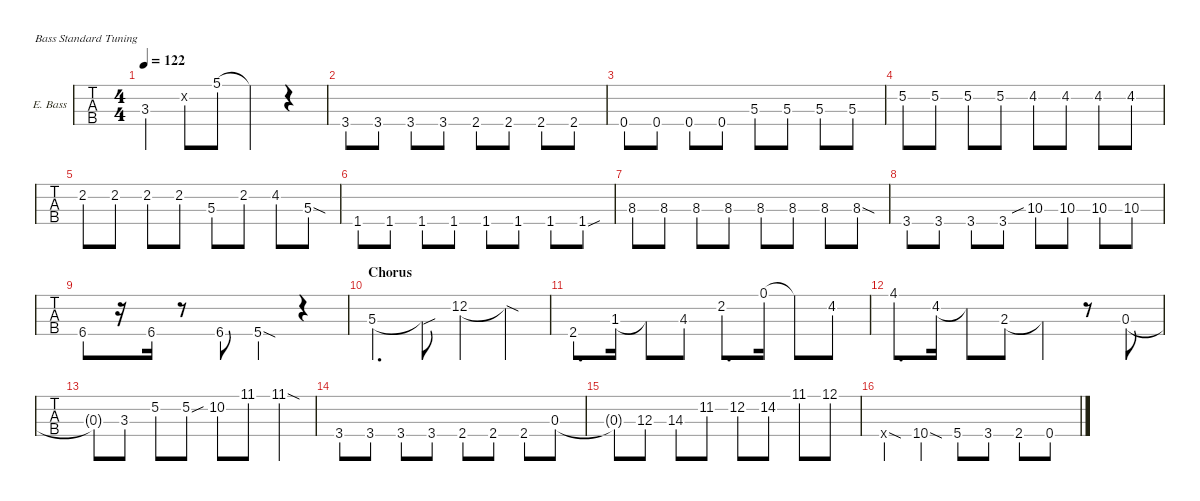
\defaultSystemsLayout 4
\hideDynamics
\bracketExtendMode nobrackets
\firstSystemTrackNameOrientation horizontal
\track ("Ele. Bass" "E. Bass") {defaultSystemsLayout 4 instrument electricbassfinger}
\staff {tabs}
\tuning (G2 D2 A1 E1)
\ts (4 4)
\tempo 122
\clef f4
\scale
0.236251
\ks d
3.3{t acc forcenatural}.4{dy f} 5.2{x acc forcenatural}.8 5.1{acc forcenatural}.8 5.1{t acc forcenatural}.4 r.4 |
\scale
0.291251 3.4{acc forcenatural}.8 3.4{acc forcenatural}.8 3.4{acc forcenatural}.8 3.4{acc forcenatural}.8 2.4{acc #}.8 2.4{acc #}.8 2.4{acc #}.8 2.4{acc #}.8 |
\scale
0.23625 0.4{acc forcenatural}.8 0.4{acc forcenatural}.8 0.4{acc forcenatural}.8 0.4{acc forcenatural}.8 5.3{acc forcenatural}.8 5.3{acc forcenatural}.8 5.3{acc forcenatural}.8 5.3{acc forcenatural}.8 |
\scale
0.23625 5.2{acc forcenatural}.8 5.2{acc forcenatural}.8 5.2{acc forcenatural}.8 5.2{acc forcenatural}.8 4.2{acc #}.8 4.2{acc #}.8 4.2{acc #}.8 4.2{acc #}.8 |
\scale
0.23625 2.2{acc forcenatural}.8 2.2{acc forcenatural}.8 2.2{acc forcenatural}.8 2.2{acc forcenatural}.8 5.3{acc forcenatural}.8 2.2{acc forcenatural}.8 4.2{acc #}.8 5.3{sod acc forcenatural}.8 |
\scale
0.291251 1.4{acc forcenatural}.8 1.4{acc forcenatural}.8 1.4{acc forcenatural}.8 1.4{acc forcenatural}.8 1.4{acc forcenatural}.8 1.4{acc forcenatural}.8 1.4{acc forcenatural}.8 1.4{sou acc forcenatural}.8 |
\scale
0.236249 8.3{acc forcenatural}.8 8.3{acc forcenatural}.8 8.3{acc forcenatural}.8 8.3{acc forcenatural}.8 8.3{acc forcenatural}.8 8.3{acc forcenatural}.8 8.3{acc forcenatural}.8 8.3{sod acc forcenatural}.8 |
\scale
0.23625 3.4{acc forcenatural}.8 3.4{acc forcenatural}.8 3.4{acc forcenatural}.8 3.4{acc forcenatural}.8 10.3{sib acc forcenatural}.8 10.3{acc forcenatural}.8 10.3{acc forcenatural}.8 10.3{acc forcenatural}.8 |
\scale
0.23625 6.4{acc #}.8 r.16 6.4{acc #}.16{beam split} r.8{beam split} 6.4{acc #}.8 5.4{sod acc forcenatural}.4 r.4 |
\section ("" "Chorus")
\scale
0.291252 5.3{acc forcenatural}.4{d} 5.3{sou t acc forcenatural}.8 12.2{acc forcenatural}.4 12.2{sod t acc forcenatural}.4 |
\scale
0.236248 2.4{acc #}.8{d} 1.3{acc #}.16{beam split} 1.3{t acc #}.8 4.3{acc #}.8 2.2{acc forcenatural}.8{d} 0.1{acc forcenatural}.16{beam split} 0.1{t acc forcenatural}.8 4.2{acc #}.8 |
\scale
0.236251 4.1{acc forcenatural}.8{d} 4.2{acc #}.16{beam split} 4.2{t acc #}.8 2.3{acc forcenatural}.8 2.3{t acc forcenatural}.4 r.8 0.3{acc forcenatural}.8 |
\scale
0.23625 0.3{t acc forcenatural}.8 3.3{acc forcenatural}.8 5.2{acc forcenatural}.8 5.2{sou acc forcenatural}.8 10.2{acc forcenatural}.8 11.1{acc #}.8 11.1{sod acc #}.4 |
\scale
0.5275 3.4{acc forcenatural}.8 3.4{acc forcenatural}.8 3.4{acc forcenatural}.8 3.4{acc forcenatural}.8 2.4{acc #}.8 2.4{acc #}.8 2.4{acc #}.8 0.3{acc forcenatural}.8 |
\scale
0.4725 0.3{t acc forcenatural}.8 12.3{acc forcenatural}.8 14.3{acc forcenatural}.8 11.2{acc #}.8 12.2{acc forcenatural}.8 14.2{acc forcenatural}.8 11.1{acc #}.8 12.1{acc forcenatural}.8 |
\scale
0.29125 10.4{sod x acc forcenatural}.4 10.4{sod acc forcenatural}.4 5.4{acc forcenatural}.8 3.4{acc forcenatural}.8 2.4{acc #}.8 0.4{acc forcenatural}.8
